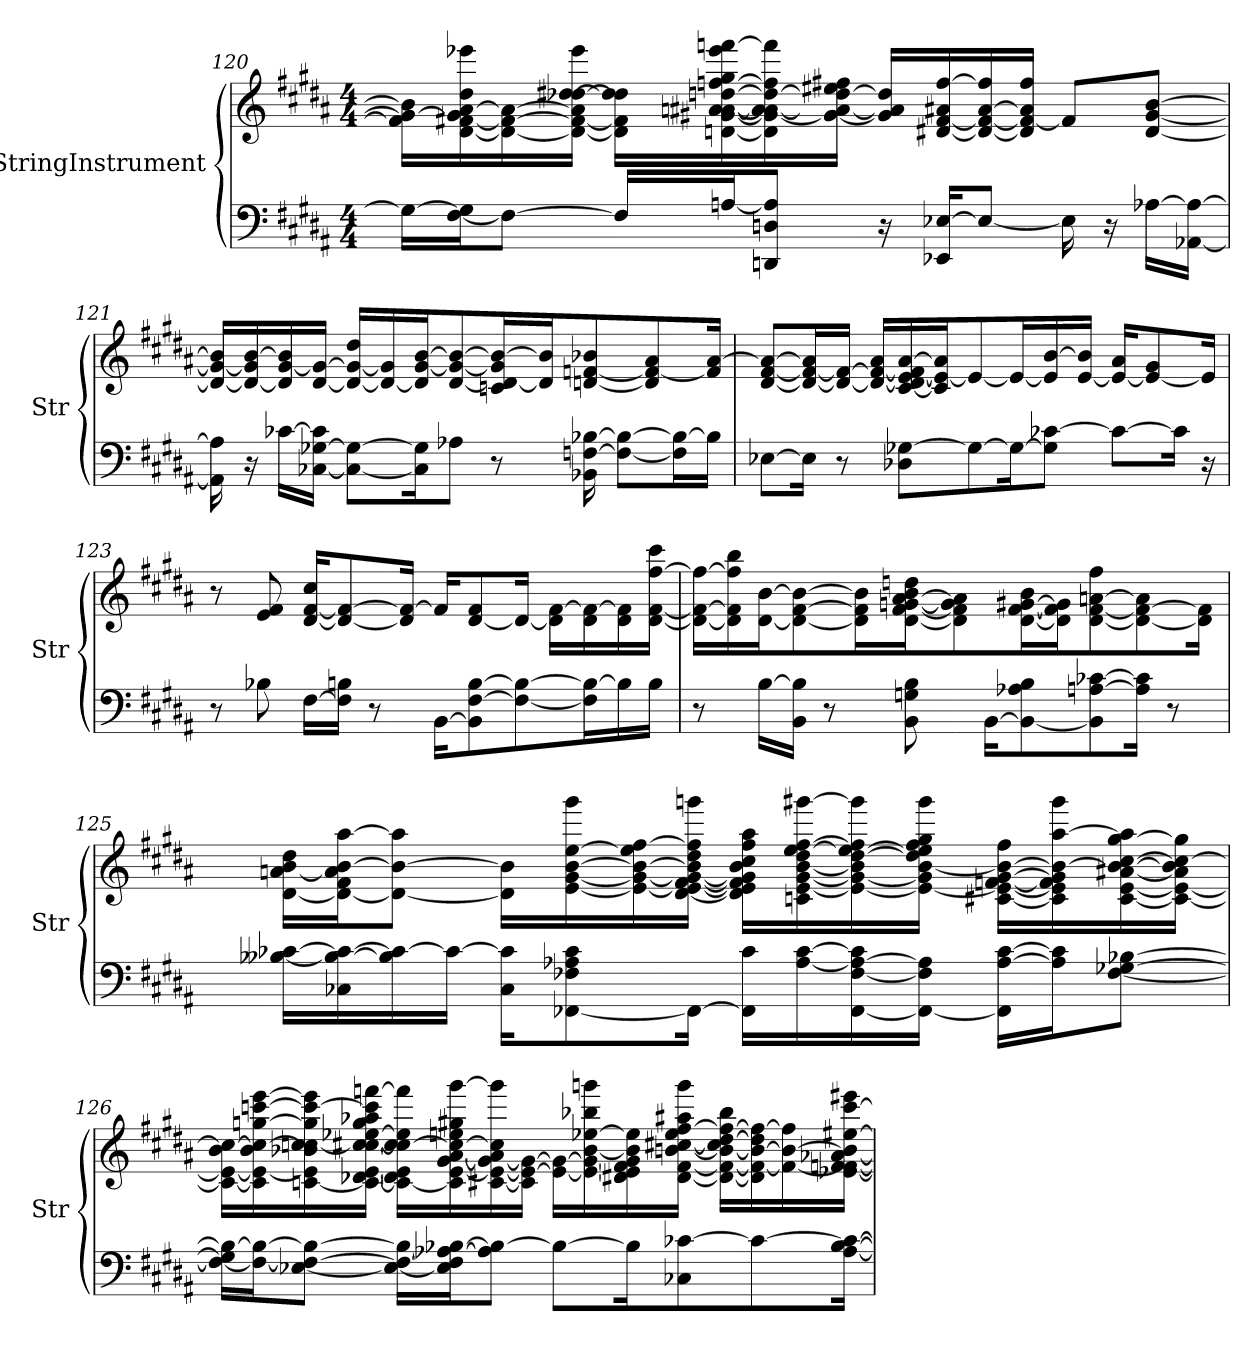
**kern	**kern
*part2	*part1
*staff2	*staff1
*I"StringInstrument	*I"StringInstrument
*I'Str	*I'Str
!!LO:LB:g=z
*clefF4	*clefG2
*k[f#c#g#d#a#]	*k[f#c#g#d#a#]
*M4/4	*M4/4
=120	=120
16G\LL_	16f\] 16g\_ 16b\]LL
[16F#\ 16G\]J	[16d#\ [16f#X\ 16g\] [16a#\ 16dd#\ 16eee-X\
8F#\J_	16d#\_ 16f#\_ 16a#\_
.	16d#\_ 16f#\_ 16a#\] [16dd-X\ [16dd#X\ 16eee-\JJ
16F#/LL]	16d#\] 16f#\] 16dd-\] 16dd#\]LL
[16An/J	[16dn\ [16g#X\ [16an\ [16a#X\ [16ddn\ [16ffn\ 16gg#\ 16eee-\ [16fffn\
8DDn/ 8Dn/ 8A/]J	16d\] 16g#\_ 16a\_ 16a#\] 16dd\_ 16ff\] 16fff\]
.	16g#\_ 16a\_ 16dd\_ 16ee#X\ 16ff#X\JJ
16r	16g#/] 16a/] 16dd/]LL
16EE-X/ [16E-X/KL	[16d#X/ [16f#/ 16a#X/ [16ff#/
8E-/J_	16d#/_ 16f#/_ [16a#/ 16ff#/]
.	16d#/] 16f#/_ 16a#/] 16ff#/JJ
16E-\]	8f#/L]
16r	.
[16A-X\LL	[8d#/ [8g#/ [8b/J
[16AA-X\ 16A-\_JJ	.
!!LO:PB:g=z
=121	=121
16AA-\] 16A-\]	16d#/_ 16g#/_ 16b/]LL
16r	16d#/_ 16g#/] [16b/
[16c-X\LL	16d#/] [16g#/ 16b/]
[16C-X\ [16G-X\ 16c-\]JJ	[16d#/ 16g#/_JJ
8C-\_ 8G-\_L	16d#/_ 16g#/_ 16dd#/LL
.	16d#/_ 16g#/]
16C-\] 16G-\]K	16d#/] [16g#/ [16b/J
8A-X\J	[8d#/ 8g#/_ 8b/_
8r	16cn/ 16d#/_ 16g#/] 16b/_L
.	16d#/] 16b/]J
16BB-X\ [16Fn\ [16B-X\	[8dn/ [8fn/ 8b-X/
8F\_ 8B-\_L	.
.	8d/] 8f/_ 8a#/
16F\] 16B-\_L	.
16B-\JJ]	16f/] [16a#/Jk
=122	=122
[8E-X\L	[8d#/ [8f#/ 8a#/_L
16E-\Jk]	16d#/_ 16f#/_ 16a#/]L
8r	16d#/_ 16f#/_JJ
.	16d#/_ 16f#/_ 16a#/LL
8D-X\ [8G-X\L	[16c#/ 16d#/] [16e/ 16f#/] [16a#/
.	16c#/] 16e/_ 16a#/]J
8G-\_	8e/_
16G-\K_	16e/L_
8G-\] [8c-X\J	16e/] [16b/
.	[16e/ 16b/]JJ
8c-\L_	16e/_ 16a#/KL
.	8e/_ 8g#/
16c-\Jk]	.
16r	16e/Jk]
!!LO:LB:g=z
=123	=123
8r	8r
8B-X\	8e/ 8f#/
[16F#\LL	[16d#/ [16f#/ 16cc#/KL
16F#\] 16Bn\JJ	8d#/_ 8f#/_
8r	.
.	16d#/] 16f#/_Jk
[16BB\KL	16f#/KL]
8BB\] [8F#\ [8B\	[8d#/ 8f#/
8F#\_ 8B\_	16d#/Jk_
.	16d#\] [16f#\LL
16F#\] 16B\_L	16d#\ 16f#\_
16B\]	16d#\ 16f#\]
16B\JJ	[16d#\ [16f#\ [16ff#\ 16ccc#\JJ
=124	=124
8r	16d#\_ 16f#\_ 16ff#\_LL
.	16d#\] 16f#\] 16ff#\] 16bb\
[16B\LL	[16d#\ [16b\J
16BB\ 16B\]JJ	8d#\_ [8f#\ 8b\_
8r	.
.	16d#\] 16f#\] 16b\]L
8BB\ 8Gn\ 8B\	[16d#\ [16f#\ [16gn\ [16a#\ 16b\ 16ddn\J
.	8d#\] 8f#\] 8g\] 8a#\]
[16BB\KL	.
8BB\_ 8A-X\ 8B\	[16d#\ [16f#\ [16g#X\ 16b\L
.	16d#\] 16f#\] 16g#\]J
8BB\] [8An\ [8c-X\	[8d#\ [8f#\ [8an\ 8ff#\
16A\] 16c-\]Jk	8d#\_ 8f#\_ 8a\]
8r	.
.	16d#\] 16f#\]Jk
!!LO:LB:g=z
=125	=125
[16B--X\ [16c-X\LL	[16d#\ [16an\ 16b\ 16dd#\LL
16C-X\ 16B--\_ 16c-\_	16d#\_ 16f#\ 16a\] [16b\ [16aa#\J
16B--\] 16c-\_	8d#\_ 8b\_ 8aa#\]J
16c-\JJ_	.
16C-\ 16c-\]KL	16d#\] 16b\]LL
[8FF-X\ 8F-X\ 8A-X\ 8c-\	[16e\ [16g#\ [16b\ [16ee\ 16ggg#\
.	16e\_ 16g#\_ 16b\_ 16ee\] [16ff#\
16FF-\Jk_	[16d#\ 16e\_ [16f#\ 16g#\_ 16b\] 16dd#\ 16ff#\] 16gggn\JJ
16FF-\] 16c-\LL	16d#\] 16e\] 16f#\] 16g#\] 16b\ 16cc#\ 16ff#\ 16aa#\LL
[16A-\ [16c-\	16cn\ [16e\ [16g#\ [16b\ 16dd#\ [16ee\ [16ff#\ [16ggg#X\
[16FF-\ [16F-\ 16A-\_ 16c-\]	16e\_ 16g#\_ 16b\] [16dd#\ 16ee\_ 16ff#\] 16ggg#\]
16FF-\_ 16F-\] 16A-\]JJ	16e\_ 16g#\] [16b\ 16dd#\] 16ee\] 16ff#\ 16gg#\ 16ggg#\JJ
16FF-\] [16A-\ [16c-\LL	[16c#X\ 16e\_ [16fn\ [16g#\ 16b\_ 16ff#\LL
16A-\] 16c-\]J	16c#\] 16e\] 16f\] 16g#\] 16b\_ [16aa#\ 16ggg#\
[8F-\ [8G-X\ [8B-X\J	[16c#\ [16e\ [16a#X\ 16b\_ [16cc#\ [16gg#\ 16aa#\]
.	16c#\_ 16e\_ 16a#\] 16b\] 16cc#\_ 16gg#\]JJ
!!LO:LB:g=z
=126	=126
16F-\_ 16G-\] 16B-\_LL	16c#\_ 16e\_ 16b\ 16cc#\_LL
16F-\_ 16B-\_J	16c#\] 16e\_ 16b\ 16cc#\_ [16ggn\ [16cccn\ [16eee\
[8E-X\ 8F-\_ 8B-\_J	[16cn\ 16e\] 16b-X\ [16ccn\ 16cc#\] 16gg\] 16ccc\_ 16eee\]
.	16c\_ [16d-X\ [16e\ 16cc\_ [16cc#X\ [16ee-X\ 16gg\ 16aa-X\ 16ccc\] [16fffn\JJ
16E-\_ 16F-\_ 16B-\]LL	16c\_ 16d-\] 16e\] 16cc\] 16cc#\_ 16ee-\] 16fff\]LL
16E-\] 16F-\] [16A-X\ [16B-X\J	16c\] [16e\ [16g#\ [16a#\ 16cc#\_ 16een\ 16gg#X\ [16ggg#\
8A-\] 8B-\_J	[16c#X\ 16e\_ 16g#\_ 16a#\] 16cc#\] 16ggg#\]
.	16c#\] 16e\_ 16g#\_JJ
8B-\L_	16e\_ 16g#\_LL
.	16e\_ 16g#\_ [16b-\ [16ee-X\ 16bb-X\ 16gggn\
16B-\K]	16d#X\ 16e\] 16f#\ 16g#\] 16b-\] 16ee-\]
8C-X\ [8c-X\	[16d#\ [16f#\ [16bn\ [16cc#X\ 16ee-\ [16ff#\ 16aa#X\ 16ggg\JJ
.	16d#\_ 16f#\_ 16b\_ 16cc#\] [16dd#\ 16ff#\_ 16bb-\LL
8c-\_	16d#\] 16f#\_ 16b\_ 16dd#\] 16ff#\_
.	16f#\_ 16b\_ 16ff#\]
[16A-\ [16B-\ 16c-\_Jk	[16e-X\ [16fn\ 16f#\] [16a-X\ 16b\] [16ee#X\ [16ccc\ 16eee#X\JJ
=	=
*-	*-
